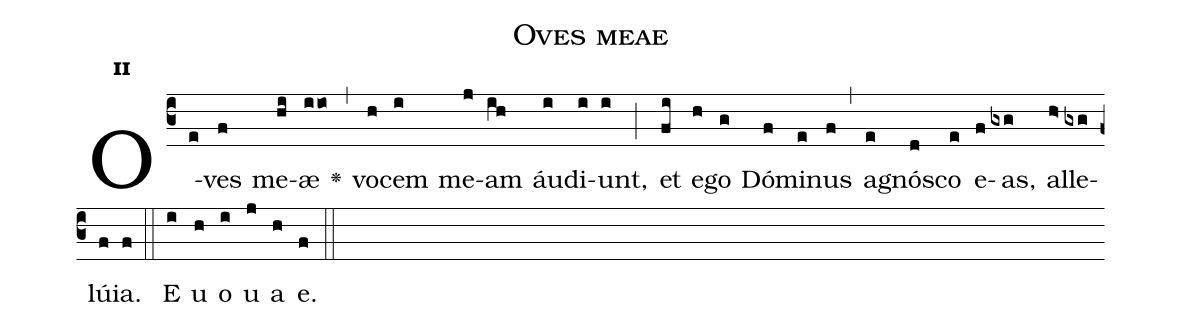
name:Oves meae;
office-part:Antiphona;
mode:2;
%%
initial-style: 1;
name: Oves meae
book: Antiphonae & Responsoria/Tomus II, p. 197;
occasion: Hebdomada IV Paschae Dominica;
office-part: Vesperae II Ant E;
user-notes: ;
commentary: ;
annotation: 2*-4a;
centering-scheme: english;
fontsize: 12;
font: OFLSortsMillGoudy;
height: 11;
width: 4.5;
%%
(c3)O(e)ves(f) me(hi)æ(iio) <v>\greheightstar</v>(,) vo(h)cem(i) me(j)am(ih) áu(i)di(i)unt,(i) (;) et(fi) e(h)go(g) Dó(f)mi(e)nus(f) (,) a(e)gnó(d)sco(e) e(f)as,(gxg) al(h>)le(gxg)lú(f)ia.(f) (::)
E(i) u(h) o(i) u(j) a(h) e.(f) (::)
